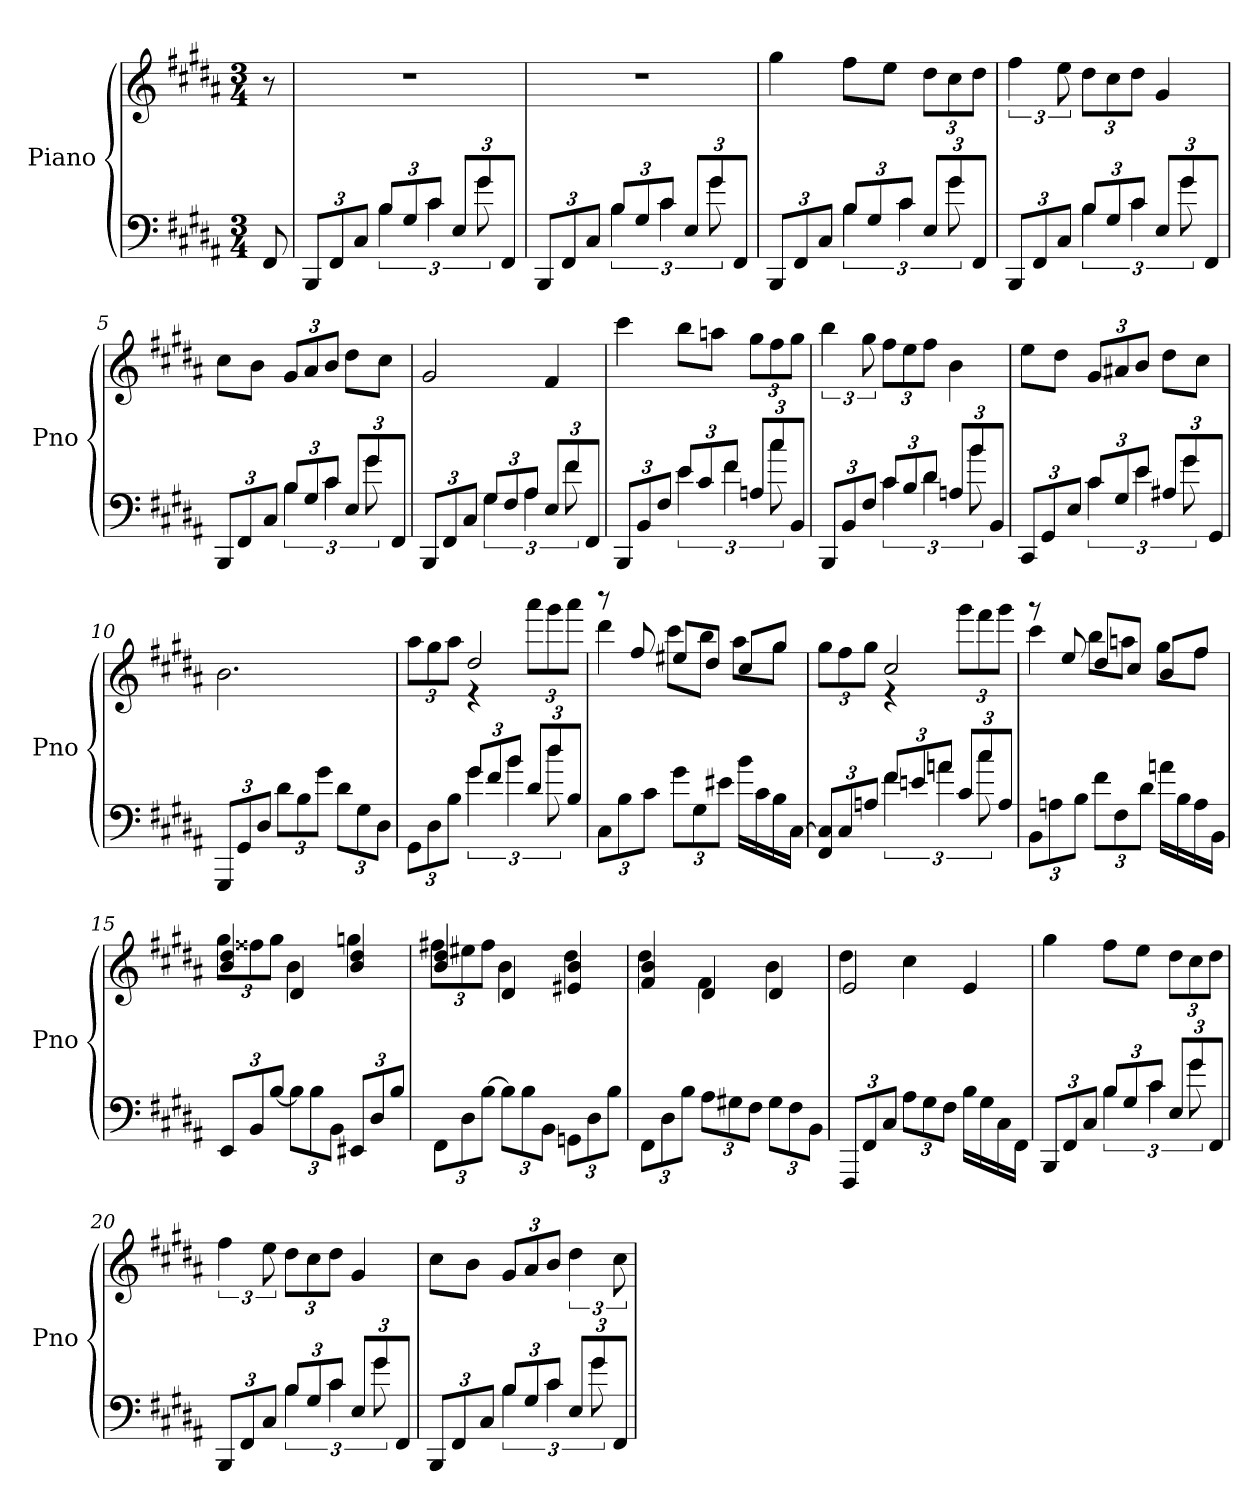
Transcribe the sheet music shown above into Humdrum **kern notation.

**kern	**kern
*part1	*part1
*staff2	*staff1
*I"Piano	*
*I'Pno	*
*clefF4	*clefG2
*k[f#c#g#d#a#]	*k[f#c#g#d#a#]
*B:	*B:
*M3/4	*M3/4
=	=
8FF#	8r
=1	=1
*^	*
12BBBL	4ryy	2.r
12FF#	.	.
12C#J	.	.
12BL	6B	.
12G#	.	.
12c#J	6c#	.
12EL	.	.
12g#	12g#	.
12FF#J	12ryy	.
=2	=2	=2
12BBBL	4ryy	2.r
12FF#	.	.
12C#J	.	.
12BL	6B	.
12G#	.	.
12c#J	6c#	.
12EL	.	.
12g#	12g#	.
12FF#J	12ryy	.
=3	=3	=3
12BBBL	4ryy	4gg#
12FF#	.	.
12C#J	.	.
12BL	6B	8ff#L
12G#	.	.
.	.	8eeJ
12c#J	6c#	.
12EL	.	12dd#L
12g#	12g#	12cc#
12FF#J	12ryy	12dd#J
=4	=4	=4
12BBBL	4ryy	6ff#
12FF#	.	.
12C#J	.	12ee
12BL	6B	12dd#L
12G#	.	12cc#
12c#J	6c#	12dd#J
12EL	.	4g#
12g#	12g#	.
12FF#J	12ryy	.
=5	=5	=5
12BBBL	4ryy	8cc#L
12FF#	.	.
.	.	8bJ
12C#J	.	.
12BL	6B	12g#L
12G#	.	12a#
12c#J	6c#	12bJ
12EL	.	8dd#L
12g#	12g#	.
.	.	8cc#J
12FF#J	12ryy	.
=6	=6	=6
12BBBL	4ryy	2g#
12FF#	.	.
12C#J	.	.
12G#L	6G#	.
12F#	.	.
12A#J	6A#	.
12EL	.	4f#
12f#	12f#	.
12FF#J	12ryy	.
=7	=7	=7
12BBBL	4ryy	4ccc#
12BB	.	.
12F#J	.	.
12eL	6e	8bbL
12c#	.	.
.	.	8aanJ
12f#J	6f#	.
12AnL	.	12gg#L
12cc#	12cc#	12ff#
12BBJ	12ryy	12gg#J
=8	=8	=8
12BBBL	4ryy	6bb
12BB	.	.
12F#J	.	12gg#
12c#L	6c#	12ff#L
12B	.	12ee
12d#J	6d#	12ff#J
12AnL	.	4b
12b	12b	.
12BBJ	12ryy	.
=9	=9	=9
12CC#L	4ryy	8eeL
12GG#	.	.
.	.	8dd#J
12EJ	.	.
12c#L	6c#	12g#L
12G#	.	12a#X
12eJ	6e	12bJ
12A#XL	.	8dd#L
12g#	12g#	.
.	.	8cc#J
12GG#J	12ryy	.
*v	*v	*
=10	=10
12GGG#L	2.b
12GG#	.
12D#J	.
12d#L	.
12B	.
12g#J	.
12d#L	.
12G#	.
12D#J	.
=11	=11
*^	*^
12GG#L	4ryy	12aa#L	4ryy
12D#	.	12gg#	.
12BJ	.	12aa#J	.
12g#L	6g#	2dd#	4r
12f#	.	.	.
12bJ	6b	.	.
12d#L	.	.	12aaa#L
12dd#	12dd#	.	12ggg#
12BJ	12ryy	.	12aaa#J
*v	*v	*	*
=12	=12	=12
12C#L	8r	4ddd#
12B	.	.
.	8ff#	.
12c#J	.	.
12g#L	8ee#XL	8ccc#L
12G#	.	.
.	8dd#J	8bbJ
12e#XJ	.	.
16bLL	8cc#L	8aa#L
16c#	.	.
16B	8gg#J	8gg#J
[16C#JJ	.	.
=13	=13	=13
*^	*	*
12FF# 12C#]L	4ryy	12gg#L	4ryy
12C#	.	12ff#	.
12AnJ	.	12gg#J	.
12f#L	6f#	2cc#	4r
12en	.	.	.
12anJ	6an	.	.
12c#L	.	.	12ggg#L
12cc#	12cc#	.	12fff#
12AJ	12ryy	.	12ggg#J
*v	*v	*	*
=14	=14	=14
12BBL	8r	4ccc#
12An	.	.
.	8ee	.
12BJ	.	.
12f#L	8dd#L	8bbL
12F#	.	.
.	8cc#J	8aanJ
12d#J	.	.
16anLL	8bL	8gg#L
16B	.	.
16A	8ff#J	8ff#J
16BBJJ	.	.
=15	=15	=15
12EEL	4b 4dd#	12gg#L
12BB	.	12ff##X
[12BJ	.	12gg#J
12BL]	4d#	4b
12B	.	.
12BBJ	.	.
12EE#XL	4b 4dd#	4ggn
12D#	.	.
12BJ	.	.
=16	=16	=16
12FF#L	4b 4dd#	12ff#XL
12D#	.	12ee#X
[12BJ	.	12ff#J
12BL]	4d#	4b
12B	.	.
12BBJ	.	.
12GGnL	4e#X 4b	4dd#
12D#	.	.
12BJ	.	.
=17	=17	=17
12FF#L	4f# 4b	4dd#
12D#	.	.
12BJ	.	.
12A#L	4d#	4f#
12G#X	.	.
12F#J	.	.
12G#L	4d#	4b
12F#	.	.
12BBJ	.	.
=18	=18	=18
12FFF#L	2e	4dd#
12FF#	.	.
12C#J	.	.
12A#L	.	4cc#
12G#	.	.
12F#J	.	.
16BLL	4e	4ryy
16G#	.	.
16C#	.	.
16FF#JJ	.	.
*	*v	*v
=19	=19
*^	*
12BBBL	4ryy	4gg#
12FF#	.	.
12C#J	.	.
12BL	6B	8ff#L
12G#	.	.
.	.	8eeJ
12c#J	6c#	.
12EL	.	12dd#L
12g#	12g#	12cc#
12FF#J	12ryy	12dd#J
=20	=20	=20
12BBBL	4ryy	6ff#
12FF#	.	.
12C#J	.	12ee
12BL	6B	12dd#L
12G#	.	12cc#
12c#J	6c#	12dd#J
12EL	.	4g#
12g#	12g#	.
12FF#J	12ryy	.
=21	=21	=21
12BBBL	4ryy	8cc#L
12FF#	.	.
.	.	8bJ
12C#J	.	.
12BL	6B	12g#L
12G#	.	12a#
12c#J	6c#	12bJ
12EL	.	6dd#
12g#	12g#	.
12FF#J	12ryy	12cc#
*v	*v	*
=	=
*-	*-
